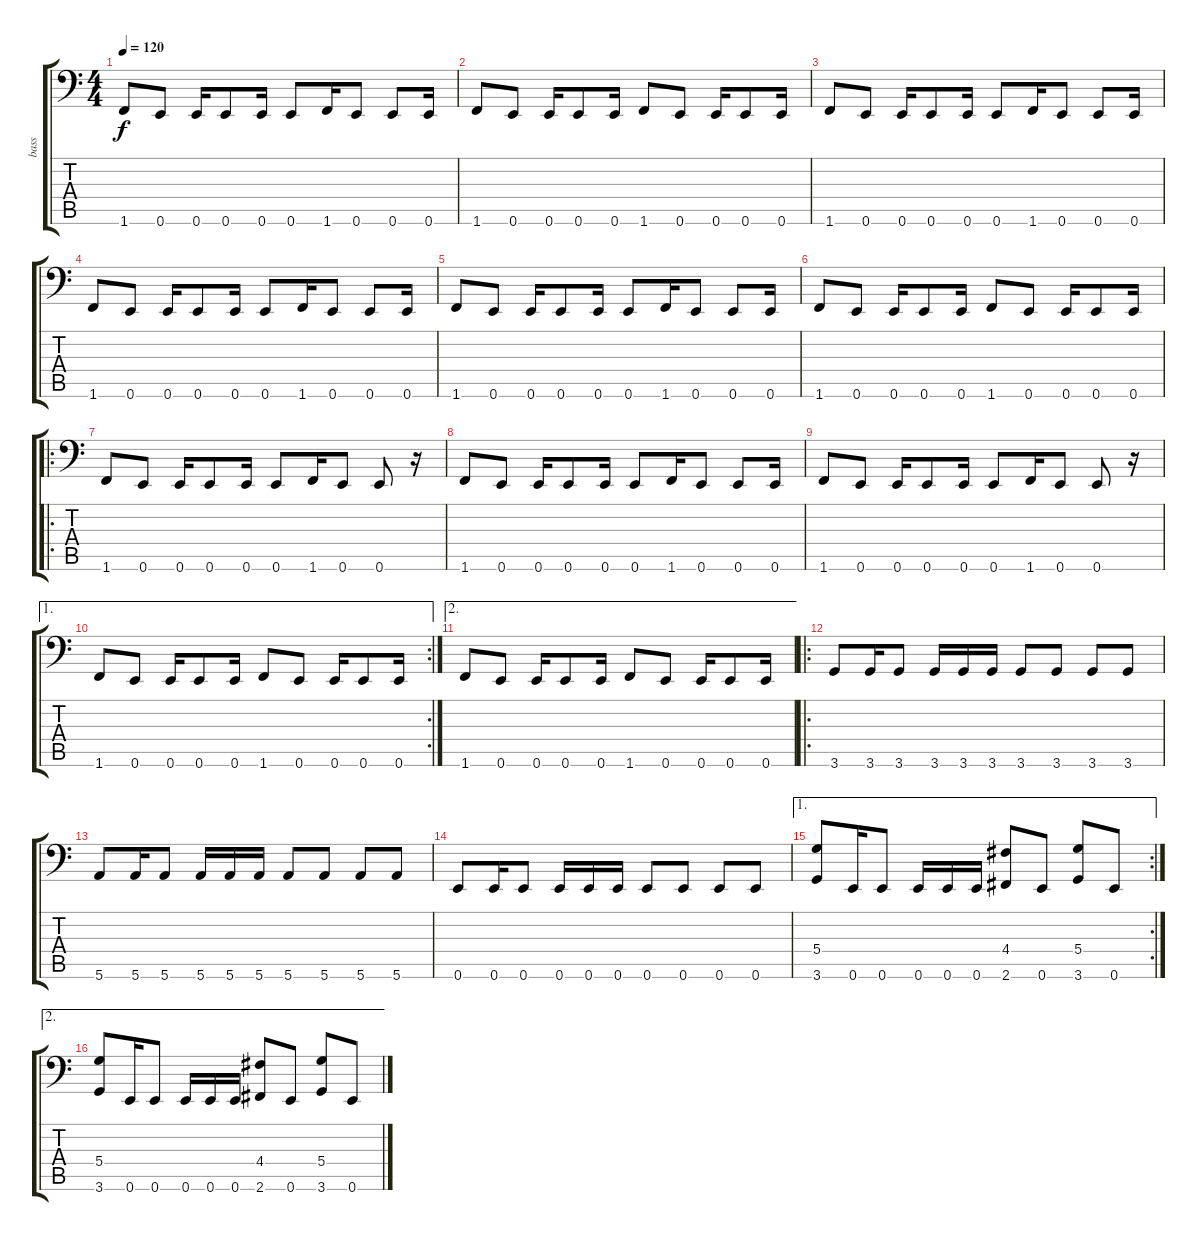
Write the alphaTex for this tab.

\track ("bass" "bass") {instrument slapbass1}
\staff {score tabs}
\tuning (E3 B2 G2 D2 A1 E1) {hide}
\ts (4 4)
\tempo 120
\clef f4
\ks c
1.6.8{dy f} 0.6.8 0.6.16 0.6.8 0.6.16 0.6.8 1.6.16 0.6.8 0.6.8 0.6.16 |
1.6.8 0.6.8 0.6.16 0.6.8 0.6.16 1.6.8 0.6.8 0.6.16 0.6.8 0.6.16 |
1.6.8 0.6.8 0.6.16 0.6.8 0.6.16 0.6.8 1.6.16 0.6.8 0.6.8 0.6.16 |
1.6.8 0.6.8 0.6.16 0.6.8 0.6.16 0.6.8 1.6.16 0.6.8 0.6.8 0.6.16 |
1.6.8 0.6.8 0.6.16 0.6.8 0.6.16 0.6.8 1.6.16 0.6.8 0.6.8 0.6.16 |
1.6.8 0.6.8 0.6.16 0.6.8 0.6.16 1.6.8 0.6.8 0.6.16 0.6.8 0.6.16 |
\ro
1.6.8 0.6.8 0.6.16 0.6.8 0.6.16 0.6.8 1.6.16 0.6.8 0.6.8 r.16 |
1.6.8 0.6.8 0.6.16 0.6.8 0.6.16 0.6.8 1.6.16 0.6.8 0.6.8 0.6.16 |
1.6.8 0.6.8 0.6.16 0.6.8 0.6.16 0.6.8 1.6.16 0.6.8 0.6.8 r.16 |
\ae 1
\rc 2
1.6.8 0.6.8 0.6.16 0.6.8 0.6.16 1.6.8 0.6.8 0.6.16 0.6.8 0.6.16 |
\ae 2
1.6.8 0.6.8 0.6.16 0.6.8 0.6.16 1.6.8 0.6.8 0.6.16 0.6.8 0.6.16 |
\ro
3.6.8 3.6.16 3.6.8 3.6.16 3.6.16 3.6.16 3.6.8 3.6.8 3.6.8 3.6.8 |
5.6.8 5.6.16 5.6.8 5.6.16 5.6.16 5.6.16 5.6.8 5.6.8 5.6.8 5.6.8 |
0.6.8 0.6.16 0.6.8 0.6.16 0.6.16 0.6.16 0.6.8 0.6.8 0.6.8 0.6.8 |
\ae 1
\rc 2
(5.4 3.6).8 0.6.16 0.6.8 0.6.16 0.6.16 0.6.16 (4.4 2.6).8 0.6.8 (5.4 3.6).8 0.6.8 |
\ae 2
(5.4 3.6).8 0.6.16 0.6.8 0.6.16 0.6.16 0.6.16 (4.4 2.6).8 0.6.8 (5.4 3.6).8 0.6.8
